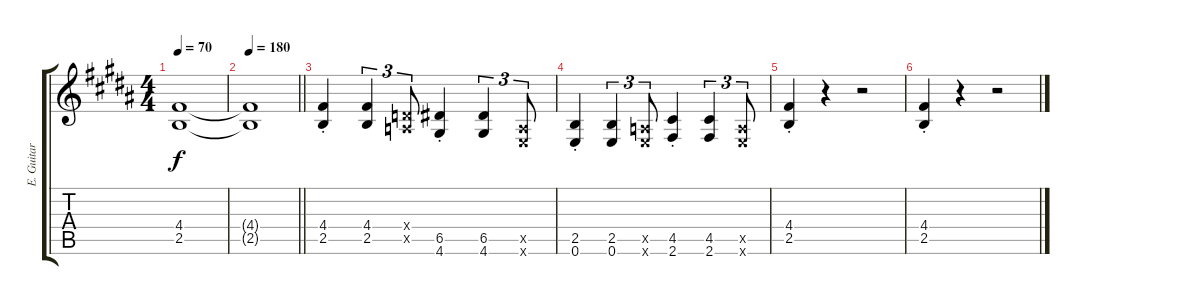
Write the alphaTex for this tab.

\track ("E. Guitar II" "E. Guitar ") {instrument overdrivenguitar}
\staff {score tabs}
\tuning (E4 B3 G3 D3 A2 E2) {hide}
\ts (4 4)
\tempo 70
\clef g2
\ks b
(4.4 2.5).1{dy f} |
\tempo 180
\barLineRight lightlight
(4.4{t} 2.5{t}).1 |
(4.4{st} 2.5{st}).4 (4.4 2.5).4{tu (3 2)} (0.4{x} 0.5{x}).8{tu (3 2)} (6.5{st} 4.6{st}).4 (6.5 4.6).4{tu (3 2)} (0.5{x} 0.6{x}).8{tu (3 2)} |
(2.5{st} 0.6{st}).4 (2.5 0.6).4{tu (3 2)} (0.5{x} 0.6{x}).8{tu (3 2)} (4.5{st} 2.6{st}).4 (4.5 2.6).4{tu (3 2)} (0.5{x} 0.6{x}).8{tu (3 2)} |
(4.4{st} 2.5{st}).4 r.4 r.2 |
(4.4{st} 2.5{st}).4 r.4 r.2
